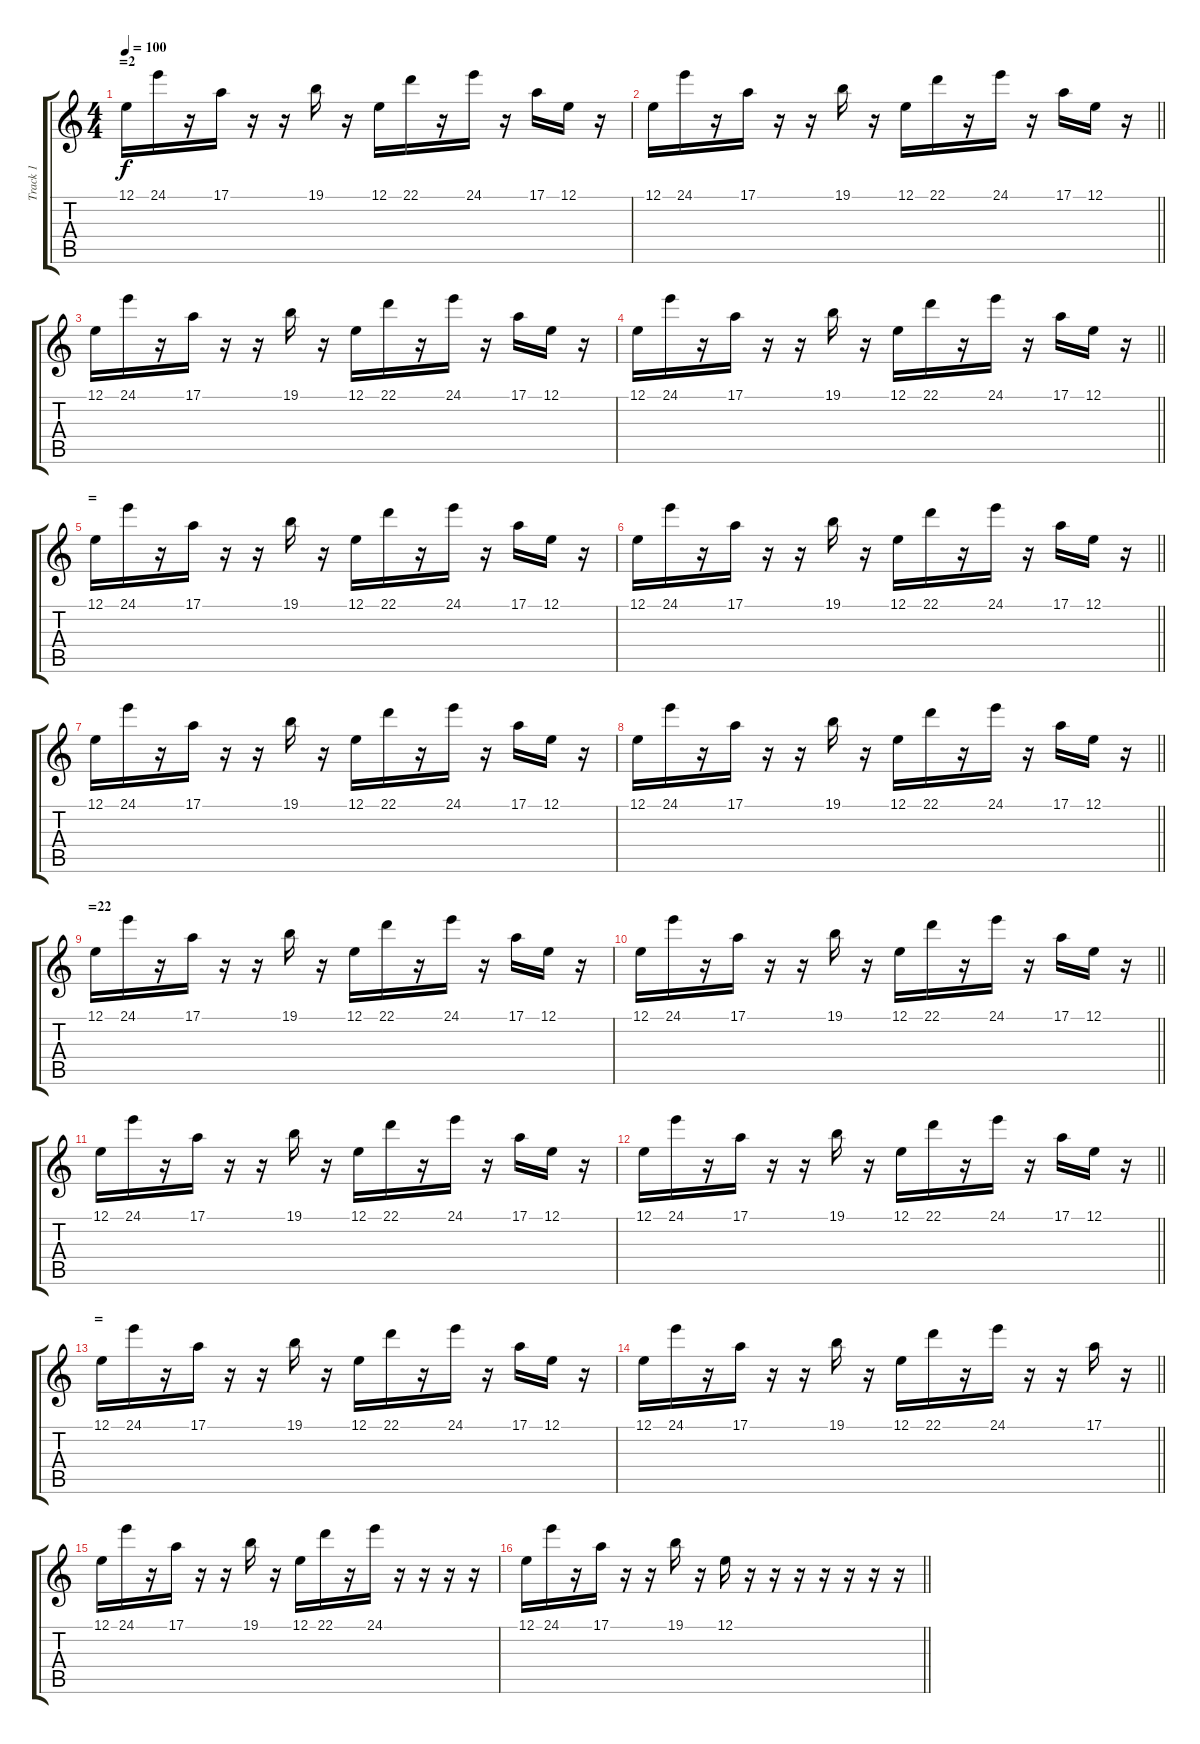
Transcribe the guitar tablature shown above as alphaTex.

\track ("Track 1" "Track 1") {instrument pad4choir}
\staff {score tabs}
\tuning (E4 B3 G3 D3 A2 E2) {hide}
\ts (4 4)
\section ("" "=2")
\tempo 100
\clef g2
\ks c
12.1.16{dy f} 24.1.16 r.16 17.1.16 r.16 r.16 19.1.16 r.16 12.1.16 22.1.16 r.16 24.1.16 r.16 17.1.16 12.1.16 r.16 |
\barLineRight lightlight
12.1.16 24.1.16 r.16 17.1.16 r.16 r.16 19.1.16 r.16 12.1.16 22.1.16 r.16 24.1.16 r.16 17.1.16 12.1.16 r.16 |
12.1.16 24.1.16 r.16 17.1.16 r.16 r.16 19.1.16 r.16 12.1.16 22.1.16 r.16 24.1.16 r.16 17.1.16 12.1.16 r.16 |
\barLineRight lightlight
12.1.16 24.1.16 r.16 17.1.16 r.16 r.16 19.1.16 r.16 12.1.16 22.1.16 r.16 24.1.16 r.16 17.1.16 12.1.16 r.16 |
\section ("" "=")
12.1.16 24.1.16 r.16 17.1.16 r.16 r.16 19.1.16 r.16 12.1.16 22.1.16 r.16 24.1.16 r.16 17.1.16 12.1.16 r.16 |
\barLineRight lightlight
12.1.16 24.1.16 r.16 17.1.16 r.16 r.16 19.1.16 r.16 12.1.16 22.1.16 r.16 24.1.16 r.16 17.1.16 12.1.16 r.16 |
12.1.16 24.1.16 r.16 17.1.16 r.16 r.16 19.1.16 r.16 12.1.16 22.1.16 r.16 24.1.16 r.16 17.1.16 12.1.16 r.16 |
\barLineRight lightlight
12.1.16 24.1.16 r.16 17.1.16 r.16 r.16 19.1.16 r.16 12.1.16 22.1.16 r.16 24.1.16 r.16 17.1.16 12.1.16 r.16 |
\section ("" "=22")
12.1.16 24.1.16 r.16 17.1.16 r.16 r.16 19.1.16 r.16 12.1.16 22.1.16 r.16 24.1.16 r.16 17.1.16 12.1.16 r.16 |
\barLineRight lightlight
12.1.16 24.1.16 r.16 17.1.16 r.16 r.16 19.1.16 r.16 12.1.16 22.1.16 r.16 24.1.16 r.16 17.1.16 12.1.16 r.16 |
12.1.16 24.1.16 r.16 17.1.16 r.16 r.16 19.1.16 r.16 12.1.16 22.1.16 r.16 24.1.16 r.16 17.1.16 12.1.16 r.16 |
\barLineRight lightlight
12.1.16 24.1.16 r.16 17.1.16 r.16 r.16 19.1.16 r.16 12.1.16 22.1.16 r.16 24.1.16 r.16 17.1.16 12.1.16 r.16 |
\section ("" "=")
12.1.16 24.1.16 r.16 17.1.16 r.16 r.16 19.1.16 r.16 12.1.16 22.1.16 r.16 24.1.16 r.16 17.1.16 12.1.16 r.16 |
\barLineRight lightlight
12.1.16 24.1.16 r.16 17.1.16 r.16 r.16 19.1.16 r.16 12.1.16 22.1.16 r.16 24.1.16 r.16 r.16 17.1.16 r.16 |
12.1.16 24.1.16 r.16 17.1.16 r.16 r.16 19.1.16 r.16 12.1.16 22.1.16 r.16 24.1.16 r.16 r.16 r.16 r.16 |
\barLineRight lightlight
12.1.16 24.1.16 r.16 17.1.16 r.16 r.16 19.1.16 r.16 12.1.16 r.16 r.16 r.16 r.16 r.16 r.16 r.16
